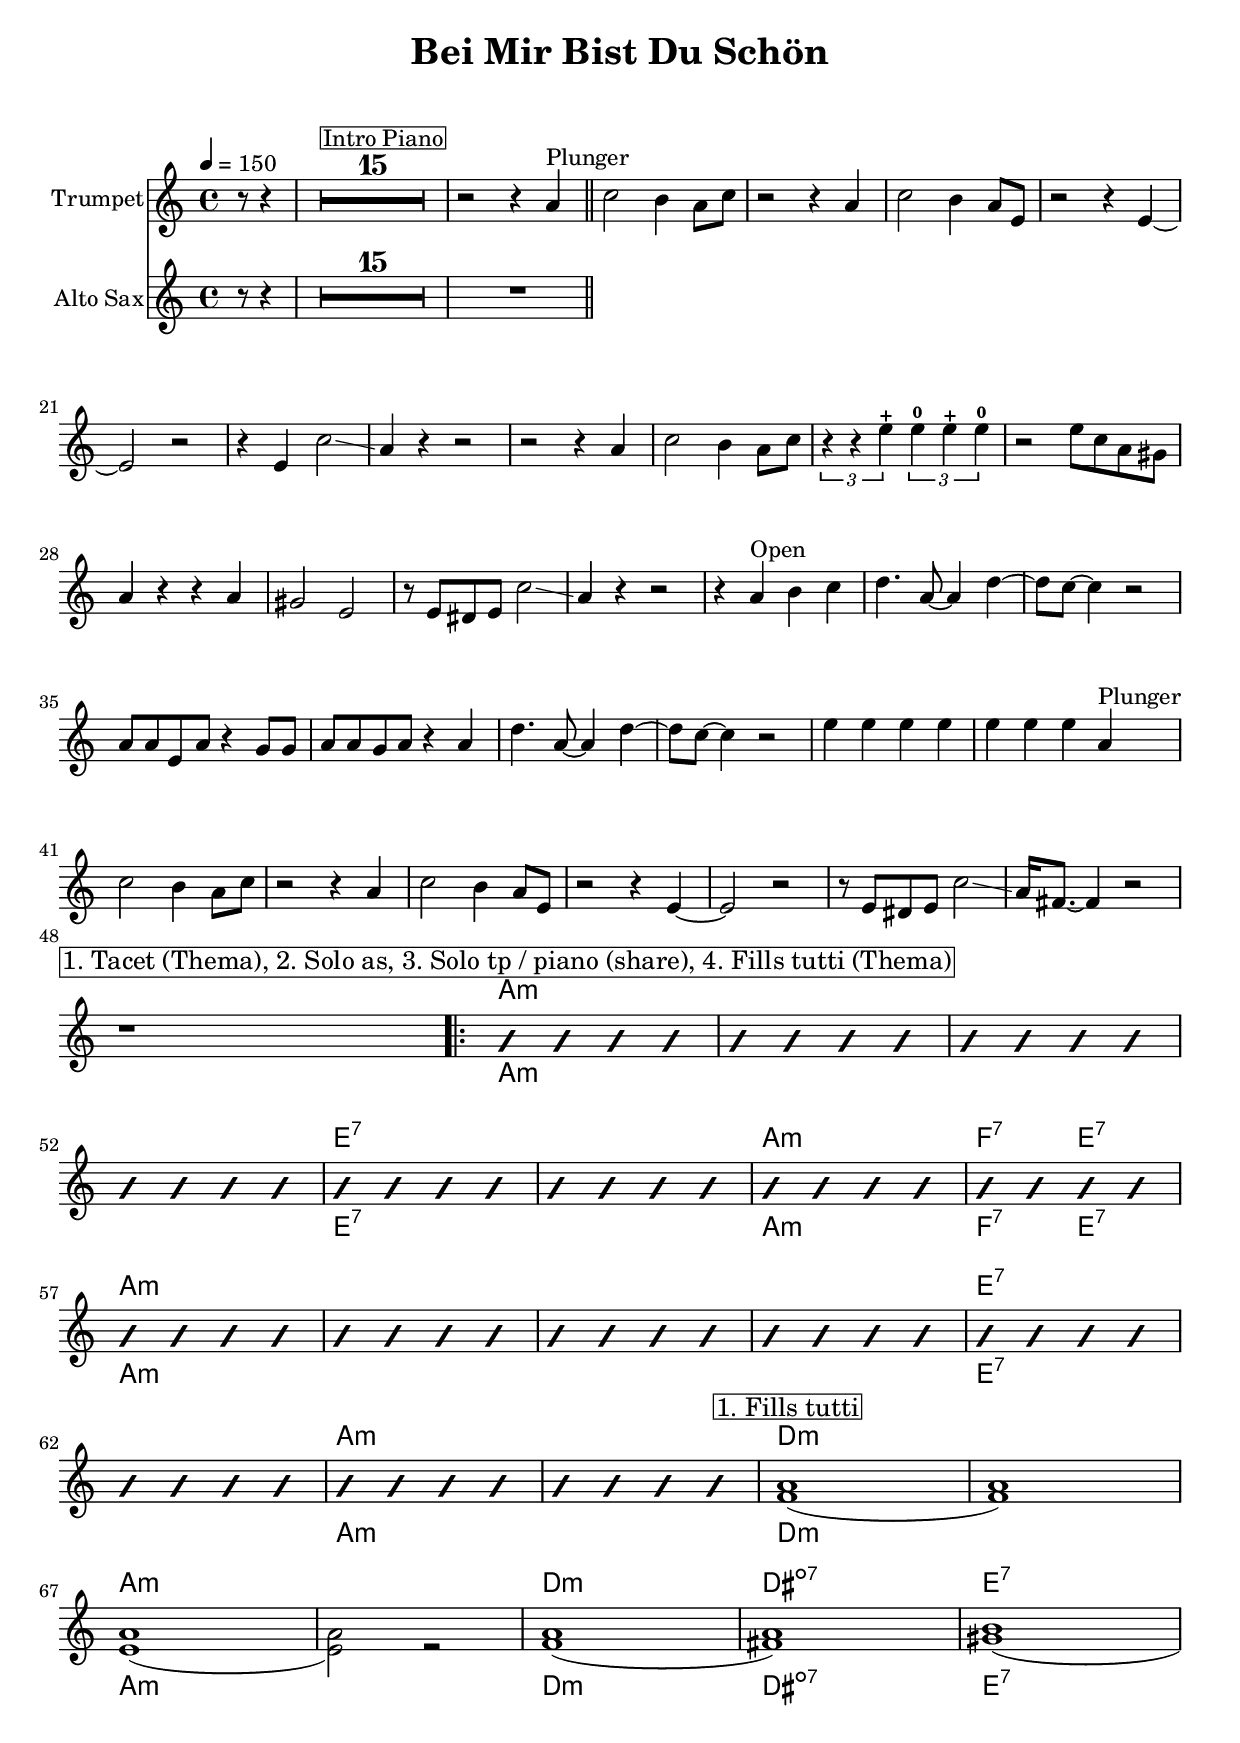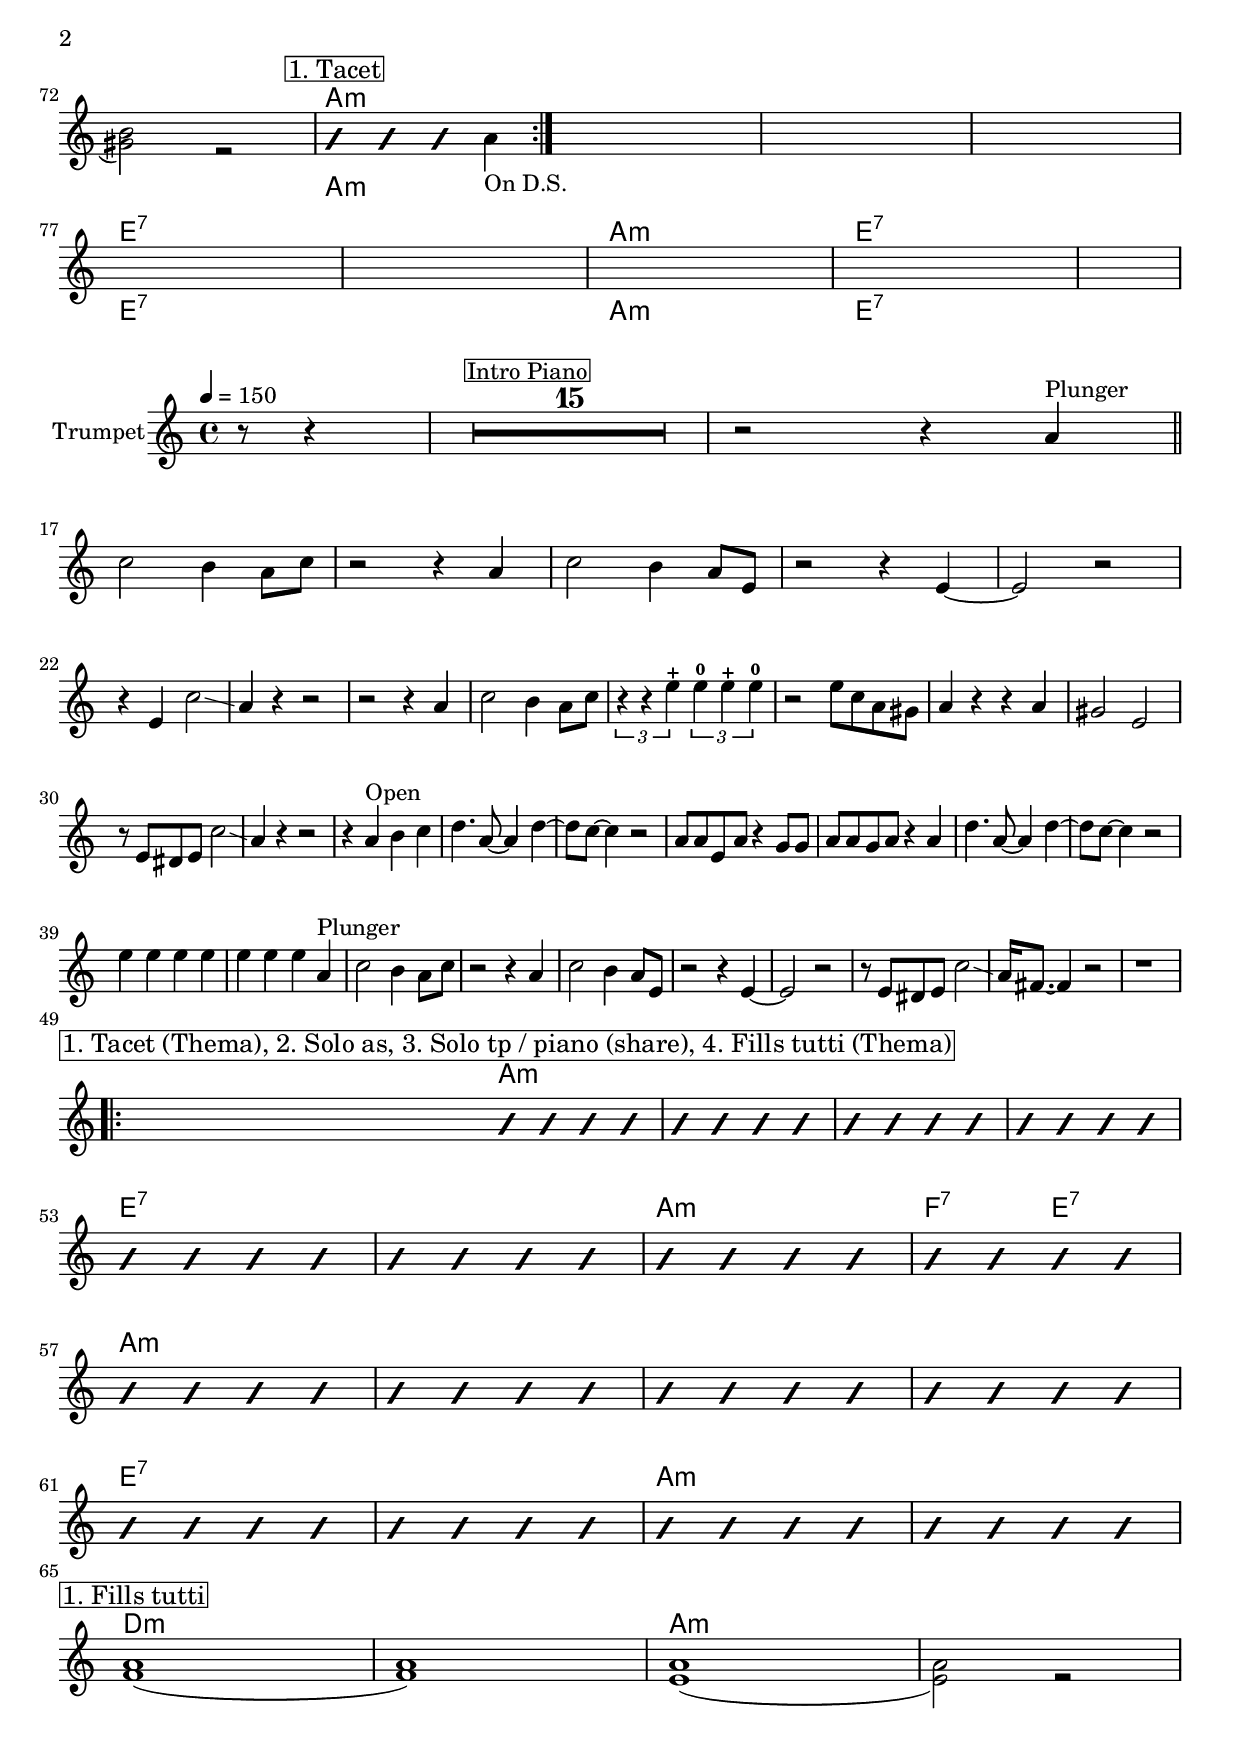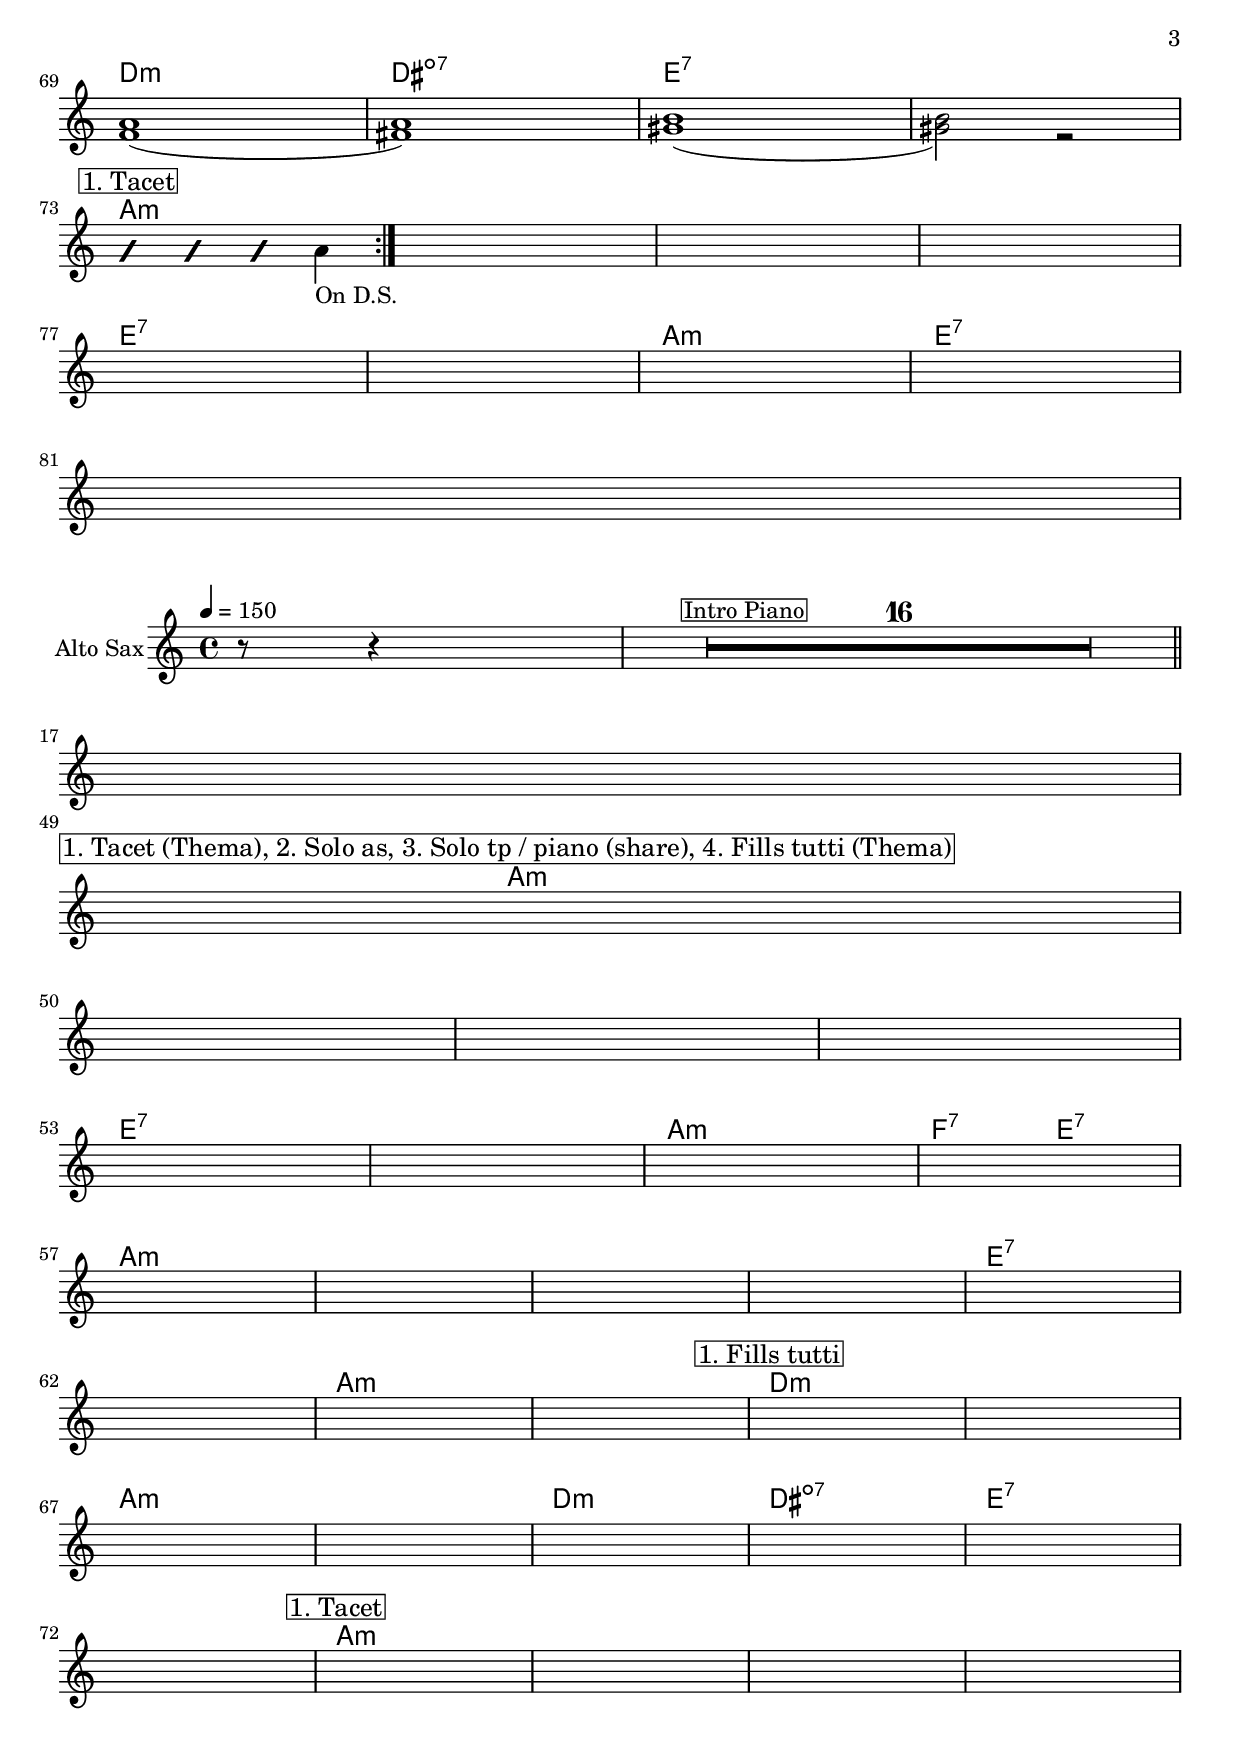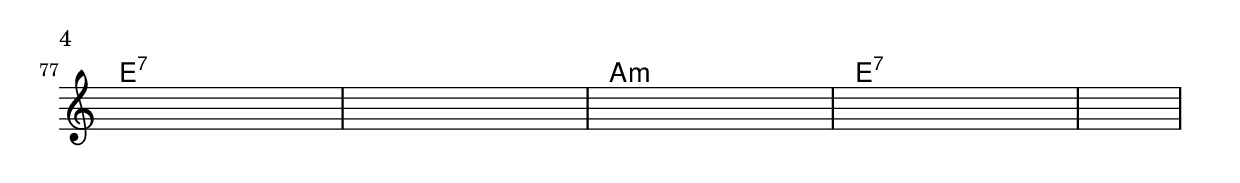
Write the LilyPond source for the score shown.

#(ly:set-option 'relative-includes #t)
\include "lib.ly"

\header {
  title = "Bei Mir Bist Du Schön"
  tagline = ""
}

\paper {
  markup-system-spacing #'padding = #6 %space after title
}

global = {
  \time 4/4
  \key a \minor
  \clef "violin"
  \set Score.skipBars = ##t % combine multi-rests
}

structure = {
  \tempo 4 = 150
  \partial 4.
  s4.
  % markup here because it should not break the multi-rests,
  % which it would do in lyricmode (below)
  s1*0^\markupBox "Intro Piano"
  s1*16 \bar "||" % intro piano
  s1*32           % thema
  s1*32           % chords (gesang, soli, gesang)
  s1*4            % coda
}

remarks = \lyricmode {
  \skip 4.
  \skip 1*16
  \skip 1*32
  % markup here because it needs to be above chords
  \markupBox "1. Tacet (Thema), 2. Solo as, 3. Solo tp / piano (share), 4. Fills tutti (Thema)" 1
  \skip 1*15
  \markupBox "1. Fills tutti"
  \skip 1*7
  \markupBox "1. Tacet"
}

theChords = \chordmode {
  \partial 4.
  s4.
  s1*16
  s1*32
  \set Score.proportionalNotationDuration = #(ly:make-moment 1 8 )
  a1:m s s s
  e:7 s a:m f2:7 e:7
  a1:m s s s
  e:7 s a:m s
  d:m s a:m s
  d:m dis:dim7 e:7 s
  a:m s s s
  e:7 s a:m e:7
    \unset Score.proportionalNotationDuration
}

trumpetChords = \transpose c c \theChords % TODO transpose
altoChords = \transpose c c \theChords % TODO transpose

slTp = \relative c'' { a4 a a a }
slAs = \relative c'' { d4 d d d }

trumpet = \transpose c c \relative c'' { % TODO transpose
  \global
  \set Staff.instrumentName = #"Trumpet"
  \partial 4.
  r8 r4
  R1*15 r2 r4 a^"Plunger" |
  c2 b4 a8 c | r2 r4 a | c2 b4 a8 e | r2 r4 e~ |
  e2 r | r4 e c'2 \glissando | a4 r r2 | r2 r4 a |
  c2 b4 a8 c |  \tuplet 3/2 {r4 r e-+} \tuplet 3/2 {e-0 e-+ e-0} | r2 e8 c a gis | a4 r r a | gis2 e | r8 e dis e c'2 \glissando | a4 r r2 | r4 a^"Open" b c |
  d4. a8~ a4 d~ | d8 c8~ c4 r2 | a8 a e a r4 g8 g | a a g a r4 a |
  d4. a8~ a4 d~ | d8 c8~ c4 r2 | e4 e e e | e e e a,^"Plunger" |
  c2 b4 a8 c | r2 r4 a | c2 b4 a8 e | r2 r4 e~ |
  e2 r | r8 e dis e c'2 \glissando | a16 fis8.~ fis4 r2 | r1 |
  \repeat volta 4 {
    \slash
    \repeat unfold 16 \slTp
    \endSlash
    <<
    { \voiceOne a1( | a) | a( | a2) r | a1( | a) | b1 | b2 r2 }
    { \voiceTwo f1( | f) | e( | e2) r | f1( | fis) | gis1( | gis2) r2 }
    >>
    \slash
    a4 a a \endSlash a_"On D.S."
    \rightBreakMark "Repeat 4x, D.S. al Coda"
    
  }
}

breaksTp = {
  \partial 4.
  s4.
  s1*16 \break
  s1*32 \break
  s1*4  \break
  s1*4  \break
  s1*4  \break
  s1*4  \break
  s1*4  \break
  s1*4  \break
  s1*4  \break
  s1*4  \break
}

altoSax = \transpose c c \relative c'' { % TODO transpose
  \global
  \set Staff.instrumentName = #"Alto Sax"
  \partial 4.
  r8 r4
  R1*16
}

breaksAs = {
  \partial 4.
  s4.
  s1*16 \break
  s1*32 \break
}

\book {
  \score {
    <<
      \lyricsAbove \remarks
      \new ChordNames \trumpetChords
      \new Staff = "trumpet" <<
        \structure
        \trumpet
      >>
      % \new Staff \trumpet
      \new ChordNames \altoChords
      \new Staff = "altoSax" <<
        \altoSax
      >>
    >>
  }
% }
% \book {
%   \bookOutputSuffix "tp"
  \score {
    <<
      \lyricsAbove \remarks
      \new ChordNames \trumpetChords
      \new Staff = "trumpet" <<
        \structure
        \breaksTp
        \trumpet
      >>
    >>
  }
% }
% \book {
%   \bookOutputSuffix "as"
  \score {
    <<
      \lyricsAbove \remarks
      \new ChordNames \altoChords
      \new Staff = "altoSax" <<
        \structure
        \breaksAs
        \altoSax
      >>
    >>
  }
}
